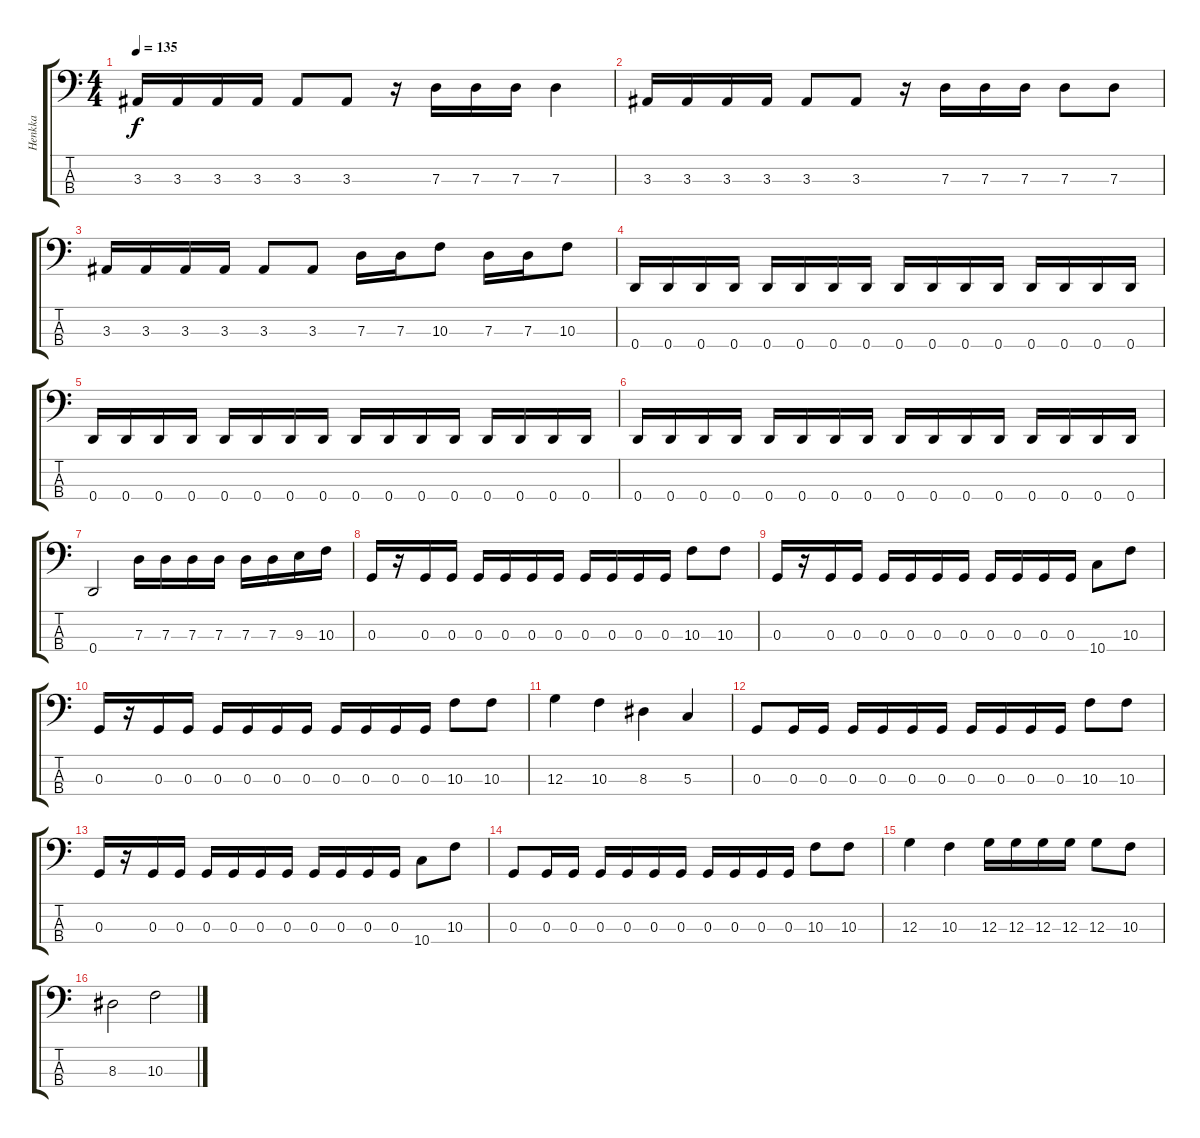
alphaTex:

\track ("Henkka" "Henkka") {instrument electricbasspick}
\staff {score tabs}
\tuning (F2 C2 G1 D1) {hide}
\ts (4 4)
\tempo 135
\clef f4
\ks c
3.3.16{dy f} 3.3.16 3.3.16 3.3.16 3.3.8 3.3.8 r.16 7.3.16 7.3.16 7.3.16 7.3.4 |
3.3.16 3.3.16 3.3.16 3.3.16 3.3.8 3.3.8 r.16 7.3.16 7.3.16 7.3.16 7.3.8 7.3.8 |
3.3.16 3.3.16 3.3.16 3.3.16 3.3.8 3.3.8 7.3.16 7.3.16 10.3.8 7.3.16 7.3.16 10.3.8 |
0.4.16 0.4.16 0.4.16 0.4.16 0.4.16 0.4.16 0.4.16 0.4.16 0.4.16 0.4.16 0.4.16 0.4.16 0.4.16 0.4.16 0.4.16 0.4.16 |
0.4.16 0.4.16 0.4.16 0.4.16 0.4.16 0.4.16 0.4.16 0.4.16 0.4.16 0.4.16 0.4.16 0.4.16 0.4.16 0.4.16 0.4.16 0.4.16 |
0.4.16 0.4.16 0.4.16 0.4.16 0.4.16 0.4.16 0.4.16 0.4.16 0.4.16 0.4.16 0.4.16 0.4.16 0.4.16 0.4.16 0.4.16 0.4.16 |
0.4.2 7.3.16 7.3.16 7.3.16 7.3.16 7.3.16 7.3.16 9.3.16 10.3.16 |
0.3.16 r.16 0.3.16 0.3.16 0.3.16 0.3.16 0.3.16 0.3.16 0.3.16 0.3.16 0.3.16 0.3.16 10.3.8 10.3.8 |
0.3.16 r.16 0.3.16 0.3.16 0.3.16 0.3.16 0.3.16 0.3.16 0.3.16 0.3.16 0.3.16 0.3.16 10.4.8 10.3.8 |
0.3.16 r.16 0.3.16 0.3.16 0.3.16 0.3.16 0.3.16 0.3.16 0.3.16 0.3.16 0.3.16 0.3.16 10.3.8 10.3.8 |
12.3.4 10.3.4 8.3.4 5.3.4 |
0.3.8 0.3.16 0.3.16 0.3.16 0.3.16 0.3.16 0.3.16 0.3.16 0.3.16 0.3.16 0.3.16 10.3.8 10.3.8 |
0.3.16 r.16 0.3.16 0.3.16 0.3.16 0.3.16 0.3.16 0.3.16 0.3.16 0.3.16 0.3.16 0.3.16 10.4.8 10.3.8 |
0.3.8 0.3.16 0.3.16 0.3.16 0.3.16 0.3.16 0.3.16 0.3.16 0.3.16 0.3.16 0.3.16 10.3.8 10.3.8 |
12.3.4 10.3.4 12.3.16 12.3.16 12.3.16 12.3.16 12.3.8 10.3.8 |
8.3.2 10.3.2
